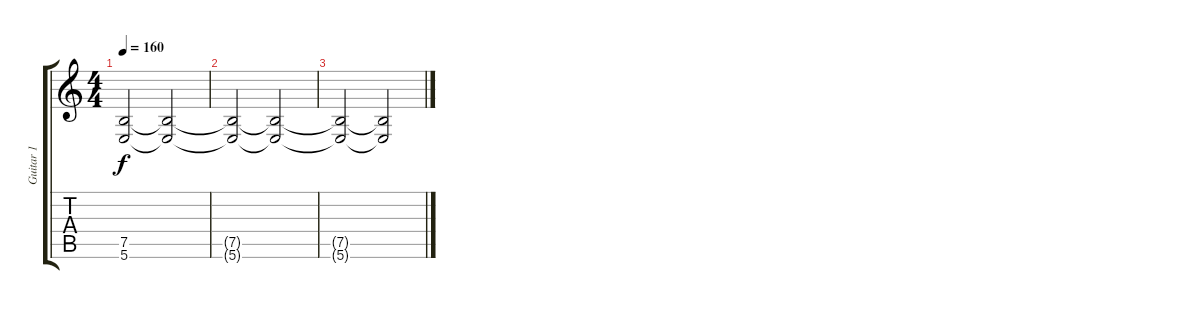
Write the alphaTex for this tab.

\track ("Guitar 1" "Guitar 1") {instrument distortionguitar}
\staff {score tabs}
\tuning (B3 G3 D3 A2 E2 B1) {hide}
\ts (4 4)
\tempo 160
\clef g2
\ks c
(7.5 5.6).2{dy f} (7.5{t} 5.6{t}).2 |
(7.5{t} 5.6{t}).2 (7.5{t} 5.6{t}).2 |
(7.5{t} 5.6{t}).2 (7.5{t} 5.6{t}).2
